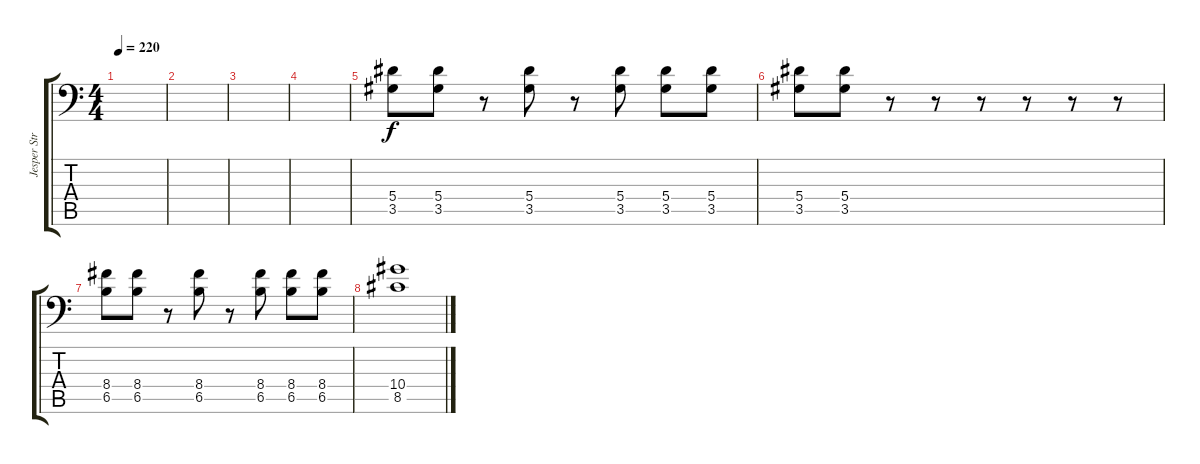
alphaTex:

\track ("Jesper Stromblad " "Jesper Str") {instrument distortionguitar}
\staff {score tabs}
\tuning (C4 G3 Eb3 Bb2 F2 Bb1) {hide}
\ts (4 4)
\tempo 220
\clef f4
\ks c
|
|
|
|
(5.4 3.5).8 (5.4 3.5).8 r.8 (5.4 3.5).8 r.8 (5.4 3.5).8 (5.4 3.5).8 (5.4 3.5).8 |
(5.4 3.5).8 (5.4 3.5).8 r.8 r.8 r.8 r.8 r.8 r.8 |
(8.4 6.5).8 (8.4 6.5).8 r.8 (8.4 6.5).8 r.8 (8.4 6.5).8 (8.4 6.5).8 (8.4 6.5).8 |
(10.4 8.5).1
